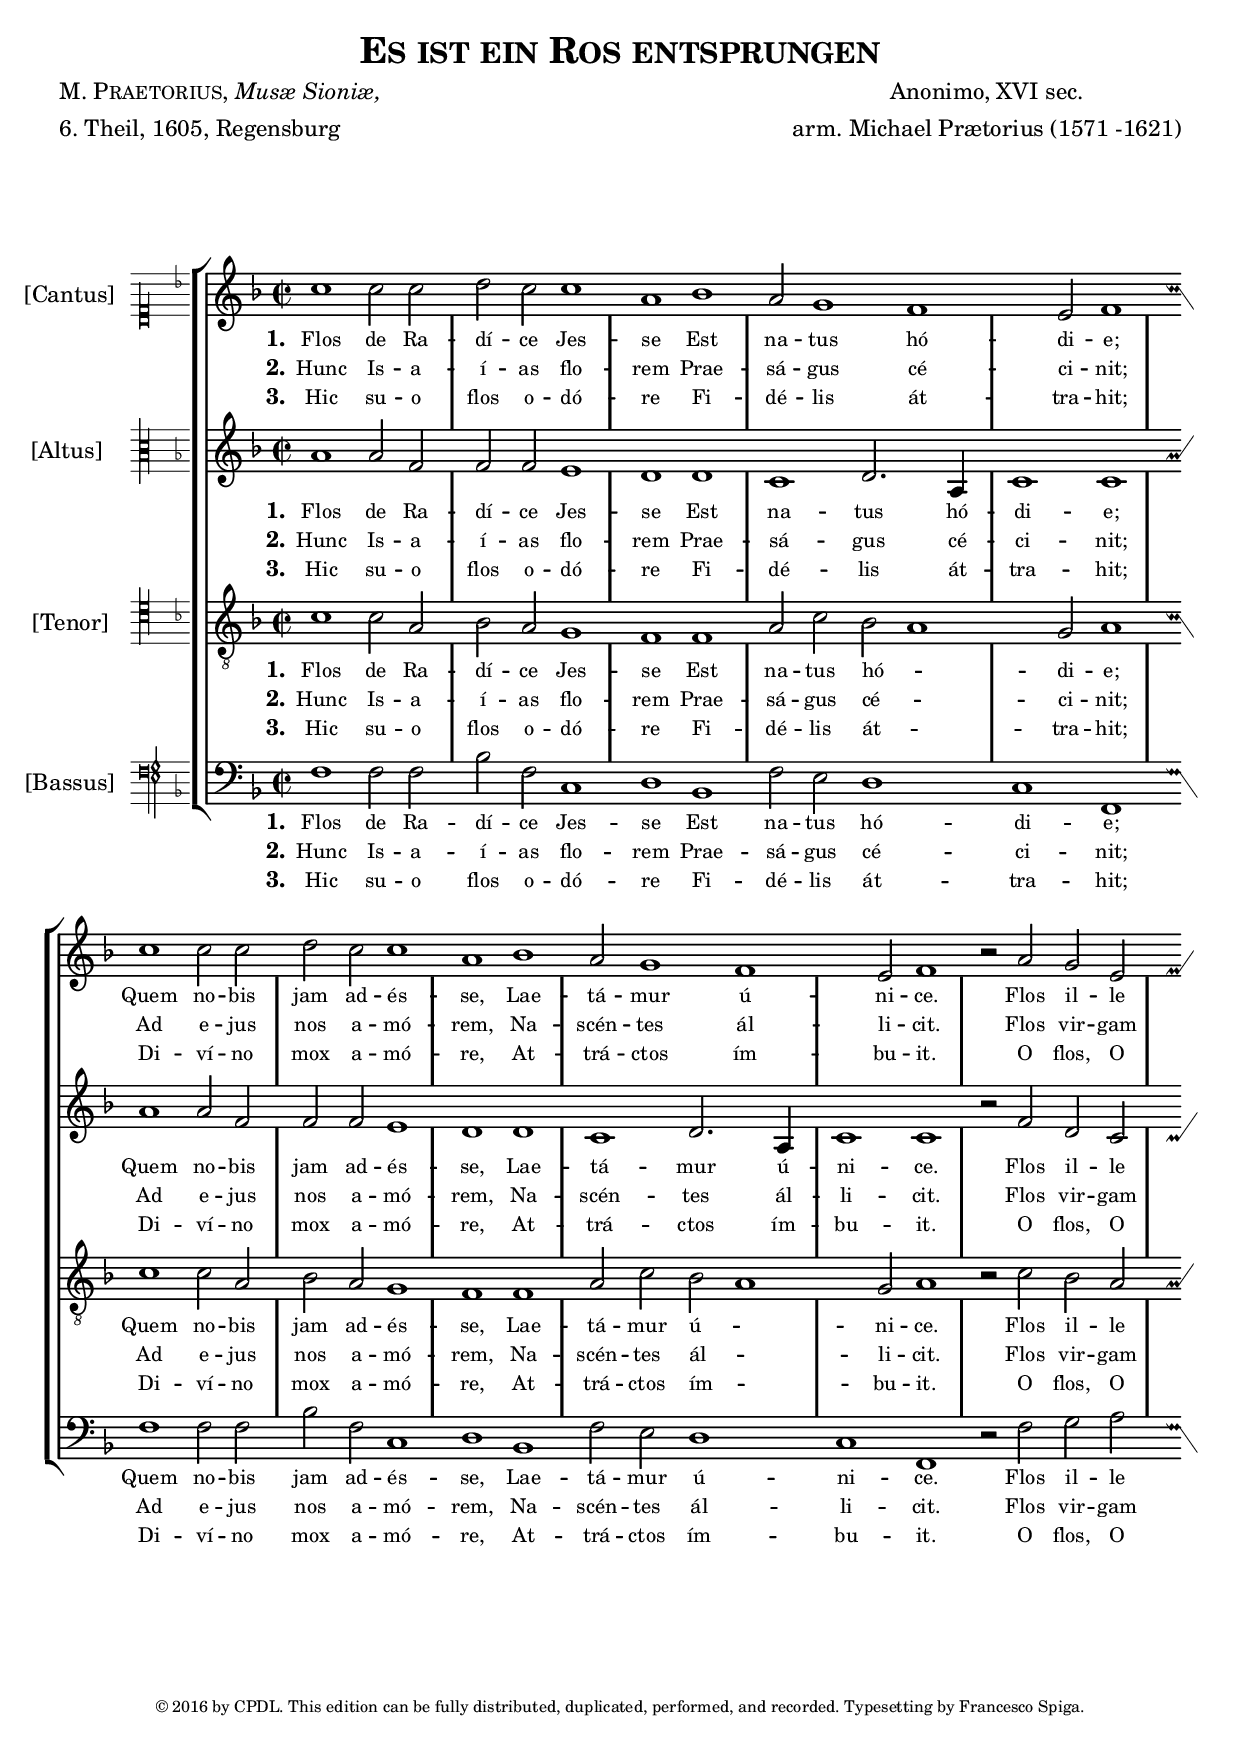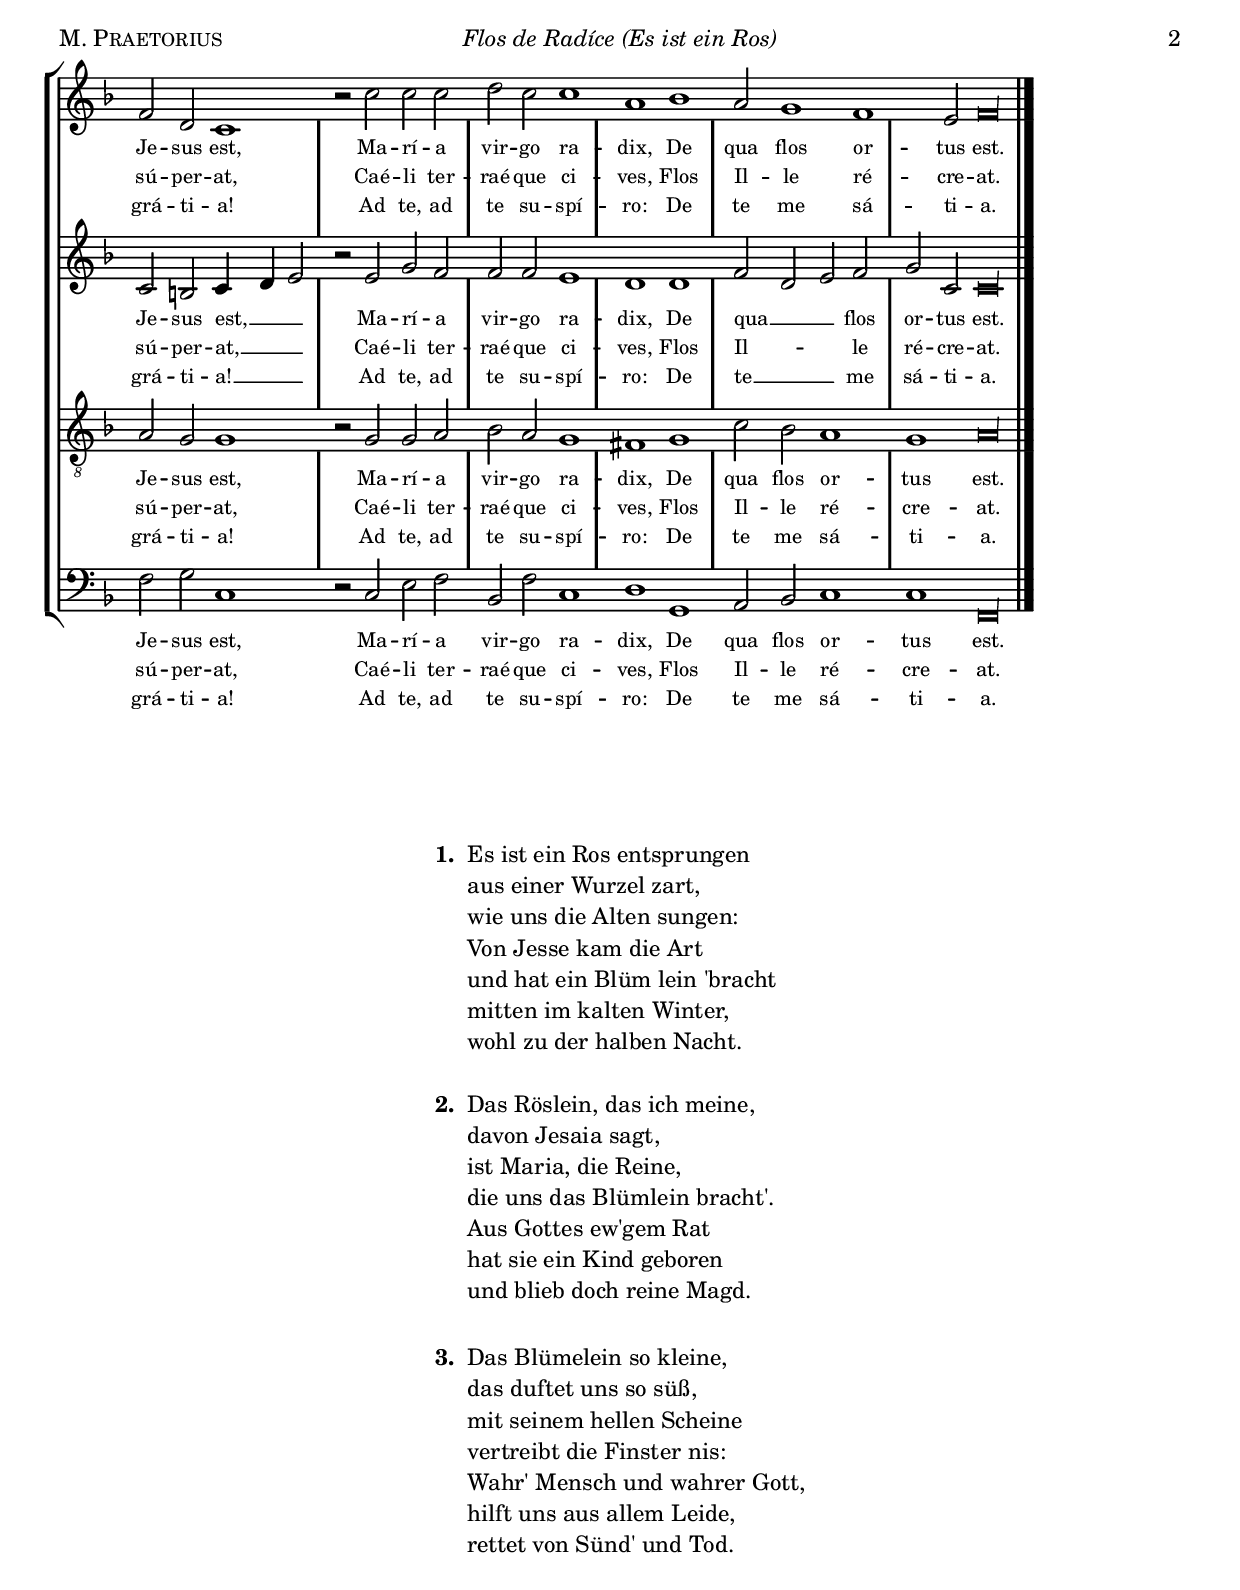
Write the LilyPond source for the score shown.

\version "2.11.51"
\include "gregorian.ly"

htitle=\markup \italic {"Flos de Radíce (Es ist ein Ros)"}
hcomposer=\markup \smallCaps{ "M. Praetorius"}

ss=\once \set suggestAccidentals = ##t
molle=^\markup{\musicglyph #"accidentals.vaticanaM1"}

incipit =
#(define-music-function (parser location incipit-music) (ly:music?)
#{
\once \override Staff.InstrumentName.self-alignment-X = #RIGHT
\once \override Staff.InstrumentName.self-alignment-Y = ##f
\once \override Staff.InstrumentName.padding = #0.3
\once \override Staff.InstrumentName.stencil =
#(lambda (grob)
(let* ((instrument-name (ly:grob-property grob 'long-text)))
(set! (ly:grob-property grob 'long-text)
#{ \markup
\score
{
{ \context MensuralStaff \with {
instrumentName = #instrument-name
\remove "Time_signature_engraver"
} $incipit-music
}

\layout { $(ly:grob-layout grob)
line-width = \indent
indent =
% primitive-eval is probably easiest for
% escaping lexical closure and evaluating
% everything respective to (current-module).
#(primitive-eval
'(or (false-if-exception (- indent incipit-width))
(* 0.5 indent)))
ragged-right = ##f
ragged-last = ##f
system-count = #1 }
}
#})
(system-start-text::print grob)))
#}) 

global = {
  \override Staff.BarLine #'transparent = ##t
   \set Score.skipBars = ##t
   \override Voice.NoteHead.style = #'baroque
   \key g \dorian
   \time 2/2
   \repeat unfold 17 { \skip 1 \bar "" \skip 1}
  
 
  % the final bar line is not interrupted
  \revert Staff.BarLine #'transparent
  \bar "|." \stopStaff
}



staffSoprano = 
	
	\relative c'' {
		
	
	\clef treble
	
\override NoteHead #'style = #'baroque


c1 c2 c
d c c1
a bes
a2 g1
f e2
f1 \break
c'1 c2 c
d c c1
a bes
a2 g1
f e2
f1
r2 a g e \break
f d c1
r2 c'2 c2 c
d c c1
a bes
a2 g1
f e2
f\longa






	\bar "|."
	}


staffAlto = 
	
	\relative c'' { 
		
	\clef treble

\override NoteHead #'style = #'baroque


a1 a2 f
f f e1
d d
c d2. a4
c1 c
a'1 a2 f
f f e1
d d
c d2. a4
c1 c
r2 f2 d c
c2 b c4 d e2
r2 e g f
f f e1
d d
f2 d e f
g c, c\longa



	\bar "|."
	}


staffTenor = 
	
	\relative c' { 	
		
	
	\clef "G_8"

\override NoteHead #'style = #'baroque

c1 c2 a
bes a g1
f f
a2 c bes a1
g2 a1
c1 c2 a
bes a g1
f f
a2 c bes a1
g2 a1
r2 c bes a
a g g1
r2 g g a
bes a g1
fis g
c2 bes a1
g1 a\longa

 
	\bar "|."
	}


staffBass = 
	
	\relative c {
		
\clef bass

f1 f2 f
bes f c1
d bes
f'2 e d1
c f,
f'1 f2 f
bes f c1
d bes
f'2 e d1
c f,
r2 f' g a
f g c,1
r2 c e f
bes, f' c1
d g,
a2 bes c1
c1 f,\longa


	
	\clef bass
	
\override NoteHead #'style = #'baroque
	


	\bar "|."
	}
	
	
incipitcantus=\new MensuralVoice = "incipitcantus" <<

{ \relative c'' {

\clef "petrucci-c1"
\key f \major
s2
  }
}
>>

incipitaltus=\new MensuralVoice = "incipitcantusII" <<


{ \relative c' {
\clef "petrucci-c3"
\key  f \major
s2
  }
}
>>

incipittenor=\new MensuralVoice = "incipitaltus" <<


{ \relative c' {
\clef "petrucci-c4"
\key  f \major
s2

  }
}
>>

incipitbassus=\new MensuralVoice = "incipitbassus" <<


{ \relative c {
\clef "petrucci-f"
\key  f \major
s2
  }
}
>>




testoa = \lyricmode {
  
  \set stanza = "1."

Flos de Ra -- dí -- ce Jes -- se
Est na -- tus hó -- di -- e;
Quem no -- bis jam ad -- és -- se,
Lae -- tá -- mur ú -- ni -- ce.
Flos il -- le Je -- sus est,
Ma -- rí -- a vir -- go ra -- dix,
De qua flos or -- tus est.

 }
 
 testoaa = \lyricmode {
  
  \set stanza = "2."
  
Hunc Is -- a -- í -- as flo -- rem
Prae -- sá -- gus cé -- ci -- nit;
Ad e -- jus nos a -- mó -- rem,
Na -- scén -- tes ál -- li -- cit.
Flos vir -- gam sú -- per -- at,
Caé -- li ter -- raé -- que ci -- ves,
Flos Il -- le ré -- cre -- at.

 }
 
 testoaaa = \lyricmode
{
  \set stanza = "3."

Hic su -- o flos o -- dó -- re
Fi -- dé -- lis át -- tra -- hit;
Di -- ví -- no mox a -- mó -- re,
At -- trá -- ctos ím -- bu -- it.
O flos, O grá -- ti -- a!
Ad te, ad te su -- spí -- ro:
De te me sá -- ti -- a.

 }
 
 
 testob = \lyricmode {
   
   \set stanza = "1."
 
Flos de Ra -- dí -- ce Jes -- se
Est na -- tus hó -- di -- e;
Quem no -- bis jam ad -- és -- se,
Lae -- tá -- mur ú -- ni -- ce.
Flos il -- le Je -- sus est, __ _ _
Ma -- rí -- a vir -- go ra -- dix,
De qua __ _ _ flos or -- tus est.

 }
 
  testobb = \lyricmode {
   
   \set stanza = "2."
  
Hunc Is -- a -- í -- as flo -- rem
Prae -- sá -- gus cé -- ci -- nit;
Ad e -- jus nos a -- mó -- rem,
Na -- scén -- tes ál -- li -- cit.
Flos vir -- gam sú -- per -- at, __ _ _
Caé -- li ter -- raé -- que ci -- ves,
Flos Il -- _ _ le ré -- cre -- at.

}
 
  testobbb = \lyricmode
{
  \set stanza = "3."

Hic su -- o flos o -- dó -- re
Fi -- dé -- lis át -- tra -- hit;
Di -- ví -- no mox a -- mó -- re,
At -- trá -- ctos ím -- bu -- it.
O flos, O grá -- ti -- a! __ _ _
Ad te, ad te su -- spí -- ro:
De te __ _ _ me sá -- ti -- a.

}
 
 testoc = \lyricmode {
   
   \set stanza = "1."
 
Flos de Ra -- dí -- ce Jes -- se
Est na -- tus hó -- _ di -- e;
Quem no -- bis jam ad -- és -- se,
Lae -- tá -- mur ú -- _ ni -- ce.
Flos il -- le Je -- sus est,
Ma -- rí -- a vir -- go ra -- dix,
De qua flos or -- tus est.

 }
 
  testocc = \lyricmode {
   
   \set stanza = "2."
   
Hunc Is -- a -- í -- as flo -- rem
Prae -- sá -- gus cé -- _ ci -- nit;
Ad e -- jus nos a -- mó -- rem,
Na -- scén -- tes ál -- _ li -- cit.
Flos vir -- gam sú -- per -- at,
Caé -- li ter -- raé -- que ci -- ves,
Flos Il -- le ré -- cre -- at.

 }
 
 
  testoccc = \lyricmode
  
{
  \set stanza = "3."

Hic su -- o flos o -- dó -- re
Fi -- dé -- lis át -- _ tra -- hit;
Di -- ví -- no mox a -- mó -- re,
At -- trá -- ctos ím -- _ bu -- it.
O flos, O grá -- ti -- a!
Ad te, ad te su -- spí -- ro:
De te me sá -- ti -- a.

}



\book {

 \paper{
	evenHeaderMarkup=\markup  \fill-line { \hcomposer \htitle \fromproperty #'page:page-number-string   }
	oddHeaderMarkup= \markup  \fill-line { \on-the-fly #not-first-page \fromproperty #'page:page-number-string \on-the-fly #not-first-page \htitle \on-the-fly #not-first-page \hcomposer   }
	
	system-system-spacing =
	#'((basic-distance . 10) (minimum-distance . 0) (padding . 3))
	
  }

	
\header {
	title = \markup \smallCaps "Es ist ein Ros entsprungen"
	composer = \markup \center-column { "Anonimo, XVI sec." "arm. Michael Prætorius (1571 -1621)" }
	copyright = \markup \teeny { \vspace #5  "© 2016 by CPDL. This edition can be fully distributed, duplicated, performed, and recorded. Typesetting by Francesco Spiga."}
	poet = \markup \left-column { \line { \smallCaps {M. Praetorius,}\italic {Musæ Sioniæ,} } \line { 6. Theil, 1605, Regensburg } \line { "   " } }
}



\score { 
	<<
	\new StaffGroup = choirStaff 	<<
	  
		  \new Voice = "cantus" <<
		          \global
		           \set Staff.instrumentName =  #"[Cantus]  "
		           \incipit \incipitcantus
		           \staffSoprano
		            >>
		               
		           \new Lyrics \lyricsto "cantus" { \testoa } 
		           \new Lyrics \lyricsto "cantus" { \testoaa } 
		           \new Lyrics \lyricsto "cantus" { \testoaaa } 
		        
		     
		  \new Voice = "cantusII" <<
		          \global
		           \set Staff.instrumentName =  #"[Altus]    "
		           \incipit \incipitaltus
		           \staffAlto
		            >>
		               
		           \new Lyrics \lyricsto "cantusII" { \testob }
		           \new Lyrics \lyricsto "cantusII" { \testobb }
		           \new Lyrics \lyricsto "cantusII" { \testobbb }
		           
		  
		   \new Voice = "altus" <<
		          \global
		           \set Staff.instrumentName =  #"[Tenor]   "
		           \incipit \incipittenor
		           \staffTenor
		            >>
		               
		           \new Lyrics \lyricsto "altus" { \testoc }
		           \new Lyrics \lyricsto "altus" { \testocc }
		           \new Lyrics \lyricsto "altus" { \testoccc }
		          
		
		  \new Voice = "tenor" <<
		          \global
		           \set Staff.instrumentName = #"[Bassus]  "
		           \incipit \incipitbassus
		           \staffBass
		            >>
		               
		           \new Lyrics \lyricsto "tenor" {\testoa }
		           \new Lyrics \lyricsto "tenor" { \testoaa } 
		           \new Lyrics \lyricsto "tenor" { \testoaaa } 
		           
		  
		
	>>
         >>
 
  
  \midi { \context {
      \Score
      tempoWholesPerMinute = #(ly:make-moment 48 1)
    }
	}
  
  \layout {  indent = 2.5\cm
              incipit-width = 1\cm
              ragged-last=##f

	
	
 
  	  
  	  \context {
         \Score
         \remove "Bar_number_engraver"
         
       }
 \context {
      \Staff
      \consists Custos_engraver
      \override Custos #'style = #'mensural
    
    }
    \context {
      \Lyrics
      % **** Prevents lyrics from running too close together
      \override LyricSpace #'minimum-distance = #0.6
      % **** Makes the text of lyrics a little smaller
      \override LyricText #'font-size = #-1
      % **** Moves lines of lyrics closer together
      \override VerticalAxisGroup #'minimum-Y-extent = #'(-1 . 1)
    }
  }
}





\markup { 
\fill-line {
\column {

\hspace #0.8 % adds vertical spacing between verses
\line { \bold "1. "
\column {
 
  "Es ist ein Ros entsprungen" 
  "aus einer Wurzel zart," 
  "wie uns die Alten sungen:" 
  "Von Jesse kam die Art" 
  "und hat ein Blüm lein 'bracht" 
  "mitten im kalten Winter," 
  "wohl zu der halben Nacht."
  
}
}
\vspace #1 % adds vertical spacing between verses
\line { \bold "2. "
\column {
   "Das Röslein, das ich meine," 
   "davon Jesaia sagt,"
   "ist Maria, die Reine," 
   "die uns das Blümlein bracht'."
   "Aus Gottes ew'gem Rat" 
   "hat sie ein Kind geboren" 
   "und blieb doch reine Magd."
  
}
}

\vspace #1 % adds vertical spacing between verses
\line { \bold "3. "
\column {

  "Das Blümelein so kleine," 
  "das duftet uns so süß," 
  "mit seinem hellen Scheine" 
  "vertreibt die Finster nis:" 
  "Wahr' Mensch und wahrer Gott," 
  "hilft uns aus allem Leide," 
  "rettet von Sünd' und Tod."

}
}

\vspace #5

}

}
}


}

